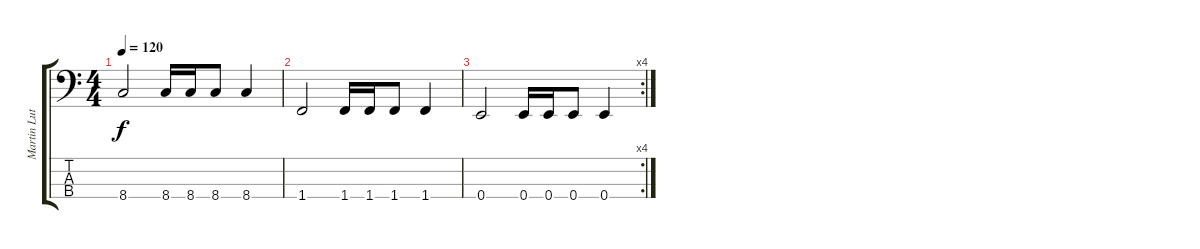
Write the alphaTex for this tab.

\track ("Martin Lutero" "Martin Lut") {instrument electricbassfinger}
\staff {score tabs}
\tuning (G2 D2 A1 E1) {hide}
\ts (4 4)
\tempo 120
\clef f4
\ks c
8.4.2{dy f} 8.4.16 8.4.16 8.4.8 8.4.4 |
1.4.2 1.4.16 1.4.16 1.4.8 1.4.4 |
\rc 4
0.4.2 0.4.16 0.4.16 0.4.8 0.4.4
